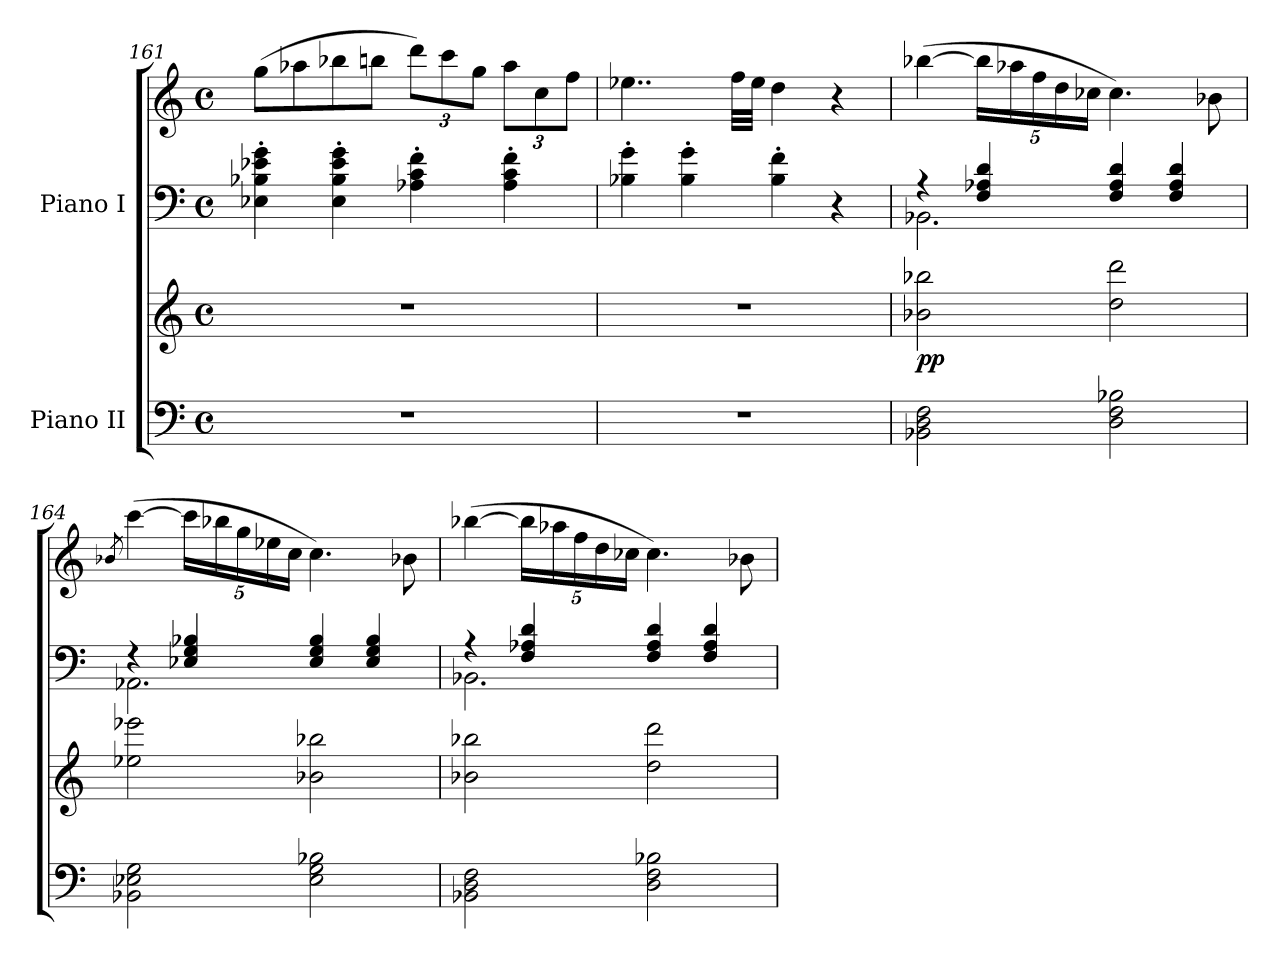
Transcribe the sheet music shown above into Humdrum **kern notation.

**kern	**kern	**dynam	**kern	**kern
*part2	*part2	*part2	*part1	*part1
*staff4	*staff3	*staff3/4	*staff2	*staff1
*I"Piano II	*	*	*I"Piano I	*
!!LO:LB:g=z
*clefF4	*clefG2	*	*clefF4	*clefG2
*k[]	*k[]	*	*k[]	*k[]
*M4/4	*M4/4	*	*M4/4	*M4/4
*met(c)	*met(c)	*	*met(c)	*met(c)
=161	=161	=161	=161	=161
1r	1r	.	4E-X\' 4B-X\' 4e-X\' 4g\'	(>8gg\L
.	.	.	.	8aa-X\
.	.	.	4E-\' 4B-\' 4e-\' 4g\'	8bb-X\
.	.	.	.	8bbn\J
*	*	*	*	*Xbrackettup
.	.	.	4A-X\' 4c\' 4f\'	12ddd\L)
.	.	.	.	12ccc\
.	.	.	.	12gg\J
.	.	.	4A-\' 4c\' 4f\'	12aa-\L
.	.	.	.	12cc\
.	.	.	.	12ff\J
=162	=162	=162	=162	=162
1r	1r	.	4B-X\' 4g\'	4..ee-X\
.	.	.	4B-\' 4g\'	.
.	.	.	.	32ff\LLL
.	.	.	.	32ee-\JJJ
.	.	.	4B-\' 4f\'	4dd\
.	.	.	4r	4r
=163	=163	=163	=163	=163
*	*	*	*^	*
!	!	!LO:DY:b	!	!	!
2BB-X\ 2D\ 2F\	2b-X\ 2bb-X\	pp	4r	2.BB-X\	(>[4bb-X\
.	.	.	4F/ 4A-X/ 4d/	.	20bb-\LL]
.	.	.	.	.	20aa-X\
.	.	.	.	.	20ff\
.	.	.	.	.	20dd\
.	.	.	.	.	20cc-X\JJ
2D\ 2F\ 2B-X\	2dd\ 2ddd\	.	4F/ 4A-/ 4d/	.	4.cc-\)
.	.	.	4F/ 4A-/ 4d/	4ryy	.
.	.	.	.	.	8b-X\
!!LO:PB:g=z
=164	=164	=164	=164	=164	=164
.	.	.	.	.	8qb-X/
2BB-X\ 2E-X\ 2G\	2ee-X\ 2eee-X\	.	4r	2.AA-X\	(>[4ccc\
.	.	.	4E-X/ 4G/ 4B-X/	.	20ccc\LL]
.	.	.	.	.	20bb-X\
.	.	.	.	.	20gg\
.	.	.	.	.	20ee-X\
.	.	.	.	.	20cc\JJ
2E-\ 2G\ 2B-X\	2b-X\ 2bb-X\	.	4E-/ 4G/ 4B-/	.	4.cc\)
.	.	.	4E-/ 4G/ 4B-/	4ryy	.
.	.	.	.	.	8b-\
=165	=165	=165	=165	=165	=165
2BB-X\ 2D\ 2F\	2b-X\ 2bb-X\	.	4r	2.BB-X\	(>[4bb-X\
.	.	.	4F/ 4A-X/ 4d/	.	20bb-\LL]
.	.	.	.	.	20aa-X\
.	.	.	.	.	20ff\
.	.	.	.	.	20dd\
.	.	.	.	.	20cc-X\JJ
2D\ 2F\ 2B-X\	2dd\ 2ddd\	.	4F/ 4A-/ 4d/	.	4.cc-\)
.	.	.	4F/ 4A-/ 4d/	4ryy	.
.	.	.	.	.	8b-X\
*	*	*	*v	*v	*
=	=	=	=	=
*-	*-	*-	*-	*-
